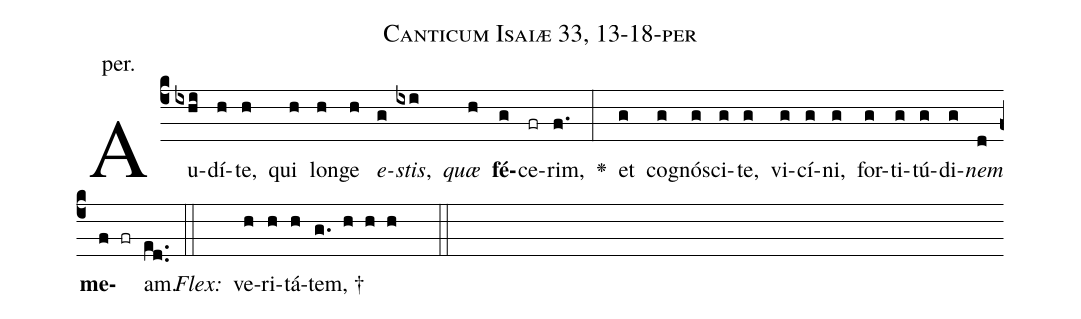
name: Canticum Isaiæ 33, 13-18-per;
annotation: per.;
%%
(c4)Au(ixhi)dí(h)te,(h) qui(h) lon(h)ge(h) <i>e</i>(g)<i>stis</i>,(ixi) <i>quæ</i>(h) <b>fé</b>(g)ce(fr)rim,(f.) <v>\greheightstar</v>(:) et(g) co(g)gnó(g)sci(g)te,(g) vi(g)cí(g)ni,(g) for(g)ti(g)tú(g)di(g)<i>nem</i>(d) <b>me</b>(f fr)am.(ed..) (::)
<i>Flex:</i>()  ve(h)ri(h)tá(h)tem, †(g. h h h  ::)

%E(g) u(g) o(g) u(d) a(f) e.(ed..) (::)
